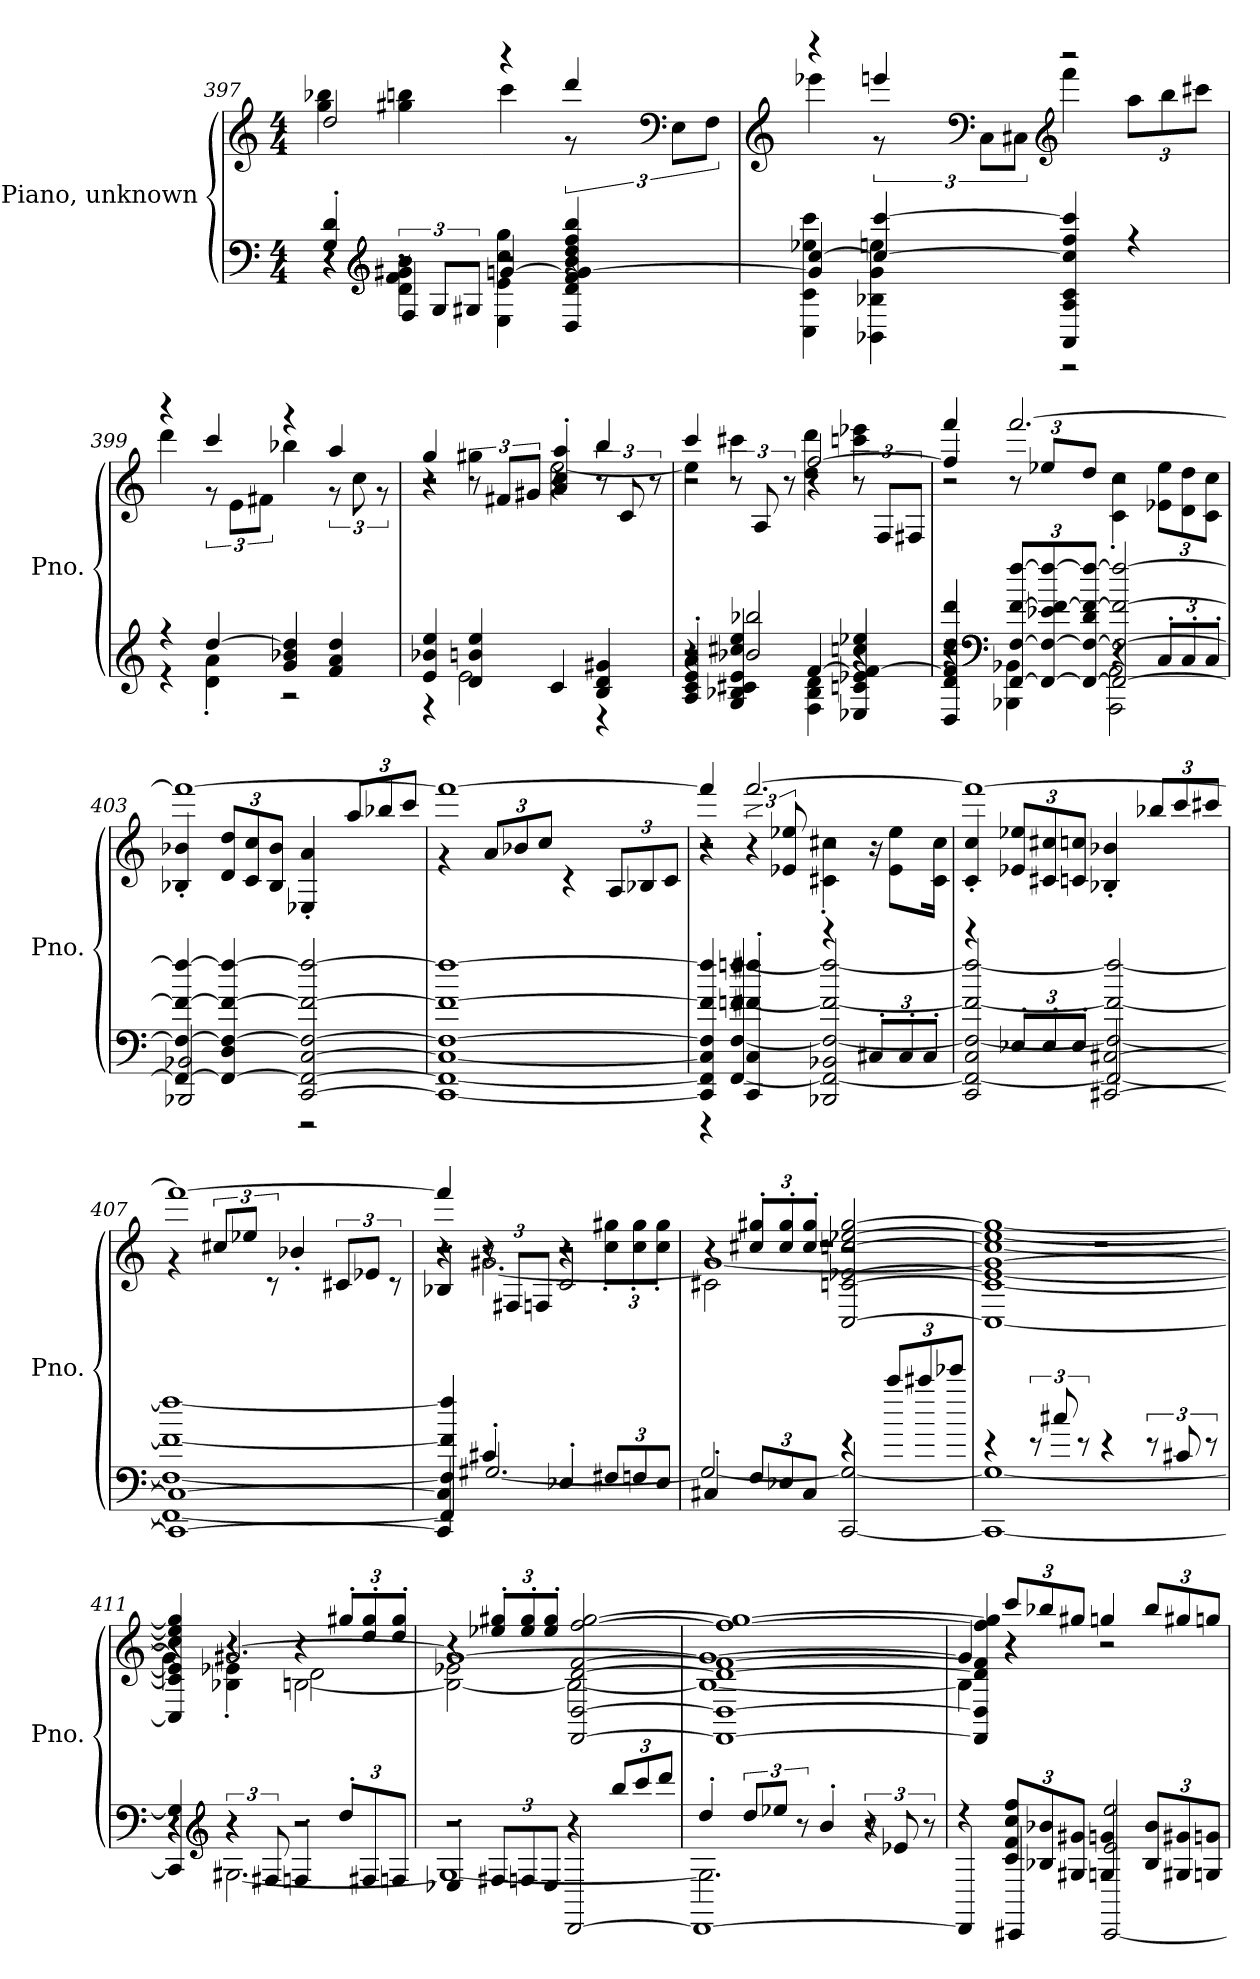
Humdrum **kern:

**kern	**kern
*part1	*part1
*staff2	*staff1
*I"Piano, unknown	*
*I'Pno.	*
*clefF4	*clefG2
*k[]	*k[]
*M4/4	*M4/4
=397	=397
*^	*^
*	*^	*	*
4G/' 4d/'	4r	4r	2dd/	4gg\ 4bb-X\
*clefG2	*	*	*	*
12r	4d\ 4f\ 4g#X\ 4b\	4F/	.	4gg#X\ 4bbn\
12G/L	.	.	.	.
12G#X/J	.	.	.	.
[4gn/	4E\ 4e\ 4cc\ 4gg\	2r	4r	4ccc\
4D/ 4d/ 4f/ 4g/_ 4b/ 4dd/ 4ff/ 4bb/	4r	.	4ddd/	12r
*	*	*	*clefF4	*
.	.	.	.	12E\L
.	.	.	.	12F\J
*v	*v	*v	*	*
!!LO:LB:g=z	!!
=398	=398	=398
*	*clefG2	*
*^	*	*
4g/] [4cc/	4C\ 4c\ 4ee-X\ 4ccc\	4r	4eee-X\
4cc/_ [4ccc/	4BB-X\ 4B-X\ 4g\ 4een\	4eeen/	12r
*	*	*clefF4	*
.	.	.	12C\L
.	.	.	12C#X\J
*	*	*clefG2	*
4AA/ 4A/ 4c/ 4cc/] 4ff/ 4ccc/]	2r	2r	4fff\
*	*	*	*Xbrackettup
4r	.	.	12aa\L
.	.	.	12bb\
.	.	.	12ccc#X\J
=399	=399	=399	=399
4r	4r	4r	4ddd\
*	*	*	*brackettup
[4dd/	4d\' 4a\'	4ccc/	12r
.	.	.	12e\L
.	.	.	12f#X\J
4g/ 4b-X/ 4dd/]	2r	4r	4bb-X\
4f/ 4a/ 4dd/	.	4aa/	12r
.	.	.	12cc\
.	.	.	12r
=400	=400	=400	=400
*	*	*	*^
4e/ 4b-X/ 4ee/	4r	2r	4r	4gg/
4d/ 4bn/ 4ee/	2e\	.	4gg#X\	12r
.	.	.	.	12f#X/L
.	.	.	.	12g#X/J
4c/	.	4r	[2ee\	4a/' 4cc/' 4aa/'
4B/ 4d/ 4g#X/	4r	4bb/	.	12r
.	.	.	.	12c/
.	.	.	.	12r
!!LO:PB:g=z	!!	!!
=401	=401	=401	=401	=401
*	*^	*	*	*
4A/' 4c/' 4e/' 4a/'	2r	4r	2r	4ee\]	4ccc/
4G/ 4B-X/ 4c#X/ 4e/ 4cc#X/ 4ee/	.	2b-X/ 2bb-X/	.	4ccc#X\	12r
.	.	.	.	.	12A/
.	.	.	.	.	12r
[4f/	4F\ 4B-\ 4d\	.	[2ff/	4dd\ 4ddd\	4r
4E-X/ 4cn/ 4e-X/ 4f/_ 4ccn/ 4ee-X/	4r	4r	.	4cccn\ 4eee-X\	12r
.	.	.	.	.	12F/L
.	.	.	.	.	12F#X/J
=402	=402	=402	=402	=402	=402
4D/ 4d/ 4f/] 4dd/ 4ddd/	4r	2r	4ff/]	2r	4fff/
*clefF4	*	*	*	*	*
*Xbrackettup	*	*	*	*	*
[12FF/ [12F/ [12f/ [12ff/L	4BBB-X\ 4BB-X\	.	[2.fff/	.	12r
12FF/_ 12F/_ 12e-X/ 12f/_ 12ff/_	.	.	.	.	12ee-X/L
12FF/_ 12F/_ 12d/ 12f/_ 12ff/_J	.	.	.	.	12dd/J
2FF/_ 2F/_ 2f/_ 2ff/_	2AAA\ 2AA\	4r	.	4c\' 4cc\'	2r
*	*	*	*	*Xbrackettup	*
.	.	12C'/L	.	12e-X\ 12ee-\L	.
.	.	12C'/	.	12d\ 12dd\	.
.	.	12C'/J	.	12c\ 12cc\J	.
*	*v	*v	*	*	*
*	*	*	*v	*v
=403	=403	=403	=403
4FF/_ 4F/_ 4f/_ 4ff/_	2BBB-X/ 2BB-X/	1fff_	4B-X/' 4b-X/'
4FF/_ 4D/ 4F/_ 4f/_ 4ff/_	.	.	12d/ 12dd/L
.	.	.	12c/ 12cc/
.	.	.	12B-/ 12b-/J
[2CC/ 2FF/_ [2C/ 2F/_ 2f/_ 2ff/_	2r	.	4E-X/' 4a/'
.	.	.	12aa/L
.	.	.	12bb-X/
.	.	.	12ccc/J
*v	*v	*	*
!!LO:LB:g=z	!!
=404	=404	=404
1CC_ 1FF_ 1C_ 1F_ 1f_ 1ff_	1fff_	4r
.	.	12a/L
.	.	12b-X/
.	.	12cc/J
.	.	4r
.	.	12A/L
.	.	12B-X/
.	.	12c/J
=405	=405	=405
*^	*	*^
4CC/] 4FF/] 4C/] 4F/] 4f/] 4ff/]	4r	4fff/]	2r	4r
*	*	*	*	*brackettup
4CC/' 4C/' 4f#X/' 4ff#X/'	[4FF/ [4F/ [4fn/ [4ffn/	[2.fff/	.	6r
.	.	.	.	12e-X/ 12ee-X/
4r	2BBB-X/ 2FF/_ 2BB-X/ 2F/_ 2f/_ 2ff/_	.	4c#X\' 4cc#X\'	2r
12C#X'/L	.	.	16r	.
.	.	.	8e-\ 8ee-\L	.
12C#'/	.	.	.	.
12C#'/J	.	.	.	.
.	.	.	16c#\ 16cc#\Jk	.
*	*	*	*v	*v
=406	=406	=406	=406
4r	2CC/ 2FF/_ 2C/ 2F/_ 2f/_ 2ff/_	1fff_	4c/' 4cc/'
*	*	*	*Xbrackettup
12E-X'/L	.	.	12e-X/ 12ee-X/L
12E-'/	.	.	12c#X/ 12cc#X/
12E-'/J	.	.	12cn/ 12ccn/J
[2CC#X/ [2C#X/	2FF/_ 2F/_ 2f/_ 2ff/_	.	4B-X/' 4b-X/'
.	.	.	12bb-X/L
.	.	.	12ccc/
.	.	.	12ccc#X/J
!!LO:LB:g=z	!!
=407	=407	=407	=407
1CC#_ 1C#_	1FF_ 1F_ 1f_ 1ff_	1fff_	4r
*	*	*	*brackettup
.	.	.	12cc#X/L
.	.	.	12ee-X/J
.	.	.	12r
.	.	.	4b-X'/
.	.	.	12c#X/L
.	.	.	12e-X/J
.	.	.	12r
=408	=408	=408	=408
*	*	*^	*^
4CC#/] 4C#/]	4FF/] 4F/] 4f/] 4ff/]	4fff/]	2r	4B-X'/	4r
4c#X'/	[2.G#X/	4r	.	12r	[2.g#X\
.	.	.	.	12F#X/L	.
.	.	.	.	12Fn/J	.
4E-X'/	.	2c/	4r	2r	.
*	*	*	*Xbrackettup	*	*
12F#X/L	.	.	12cc\' 12gg#X\'L	.	.
12Fn/	.	.	12cc\' 12gg#\'	.	.
12E-/J	.	.	12cc\' 12gg#\'J	.	.
=409	=409	=409	=409	=409	=409
4C#X'/	2G#/_	1r	2c#X\	4r	1g#_
12F/L	.	.	.	12cc#X/' 12gg#X/'L	.
12E-X/	.	.	.	12cc#/' 12gg#/'	.
12C#/J	.	.	.	12cc#/' 12gg#/'J	.
4r	[2CC/ 2G#/_	.	2r	[2C/ [2cn/ [2e-X/ [2ccn/ [2ee-X/ [2gg#/	.
12ccc/L	.	.	.	.	.
12ccc#X/	.	.	.	.	.
12eee-X/J	.	.	.	.	.
*	*	*	*	*v	*v
!!LO:LB:g=z
=410	=410	=410	=410	=410
4r	1CC_ 1G#_	1r	1C_ 1c_ 1e-_ 1cc_ 1ee-_ 1gg#_	1g#_
*brackettup	*	*	*	*
12r	.	.	.	.
12cc#X/	.	.	.	.
12r	.	.	.	.
4r	.	.	.	.
12r	.	.	.	.
12c#X/	.	.	.	.
12r	.	.	.	.
=411	=411	=411	=411	=411
*	*^	*	*	*^
4r	4r	4CC/] 4G#/]	4r	4r	4C/] 4c/] 4e-/] 4cc/] 4ee-/] 4gg#/]	4g#\]
*clefG2	*	*	*	*	*	*
6r	[2.G#X\	4r	[2.g#X/	4B-X\' 4e-X\'	4r	4r
12F#X/	.	.	.	.	.	.
2r	.	4Fn'/	.	[2Bn\	4r	2d\
*	*	*Xbrackettup	*	*	*	*
.	.	12dd'/L	.	.	12gg#X'/L	.
.	.	12F#X/	.	.	12dd/' 12gg#/'	.
.	.	12Fn/J	.	.	12dd/' 12gg#/'J	.
*	*	*	*	*	*v	*v
=412	=412	=412	=412	=412	=412
4E-X'/	1G#_	2r	1g#_	2B\_ 2e-X\	4r
12F#X/L	.	.	.	.	12ee-X/' 12gg#X/'L
12Fn/	.	.	.	.	12ee-/' 12gg#/'
12E-/J	.	.	.	.	12ee-/' 12gg#/'J
4r	.	[2DD/	.	2B\_	[2FF/ [2D/ [2d/ [2f/ [2ff/ [2gg#/
12bb/L	.	.	.	.	.
12ccc/	.	.	.	.	.
12ddd/J	.	.	.	.	.
!!LO:LB:g=z	!!	!!
=413	=413	=413	=413	=413	=413
4dd'/	2.G#\]	1DD_	1g#_	1B_	1FF_ 1D_ 1d_ 1f_ 1ff_ 1gg#_
*brackettup	*	*	*	*	*
12dd/L	.	.	.	.	.
12ee-X/J	.	.	.	.	.
12r	.	.	.	.	.
4b'/	.	.	.	.	.
12r	4r	.	.	.	.
12e-X/	.	.	.	.	.
12r	.	.	.	.	.
*	*v	*v	*	*	*
=414	=414	=414	=414	=414
4r	4DD/]	4g#/]	4B\]	4FF/] 4D/] 4d/] 4f/] 4ff/] 4gg#/]
*Xbrackettup	*	*	*	*
12c/ 12f/ 12cc/ 12ff/L	4CC#X/	4r	4r	12ccc/L
12B-X/ 12b-X/	.	.	.	12bb-X/
12G#X/ 12g#X/J	.	.	.	12gg#X/J
4Gn/ 4gn/	[2CC#/ 2e/ 2ee/	2r	2r	4ggn/
12B-/ 12b-/L	.	.	.	12bb-/L
12G#X/ 12g#X/	.	.	.	12gg#X/
12Gn/ 12gn/J	.	.	.	12ggn/J
*v	*v	*	*	*
*	*v	*v	*v
=	=
*-	*-
